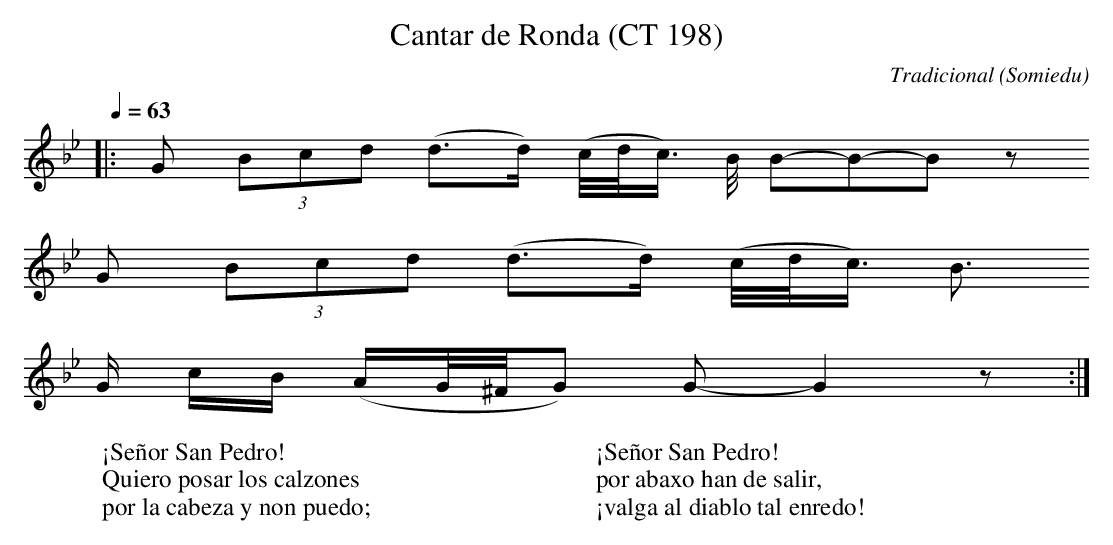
X:1
T:Cantar de Ronda (CT 198)
C:Tradicional
O:Somiedu
M:Llibre
L:1/8
Q:1/4=63
K:Gm
|:G (3Bcd (d>d) (c/4d/<c/) B/4 B-B-B z
G (3Bcd (d>d) (c/4d/<c/) B3/2
G/ c/B/ (A/G/4^F/4G) G-G2 z :|
W:¡Señor San Pedro!
W:Quiero posar los calzones
W:por la cabeza y non puedo;
W:
W:¡Señor San Pedro!
W:por abaxo han de salir,
W:¡valga al diablo tal enredo!
W:
